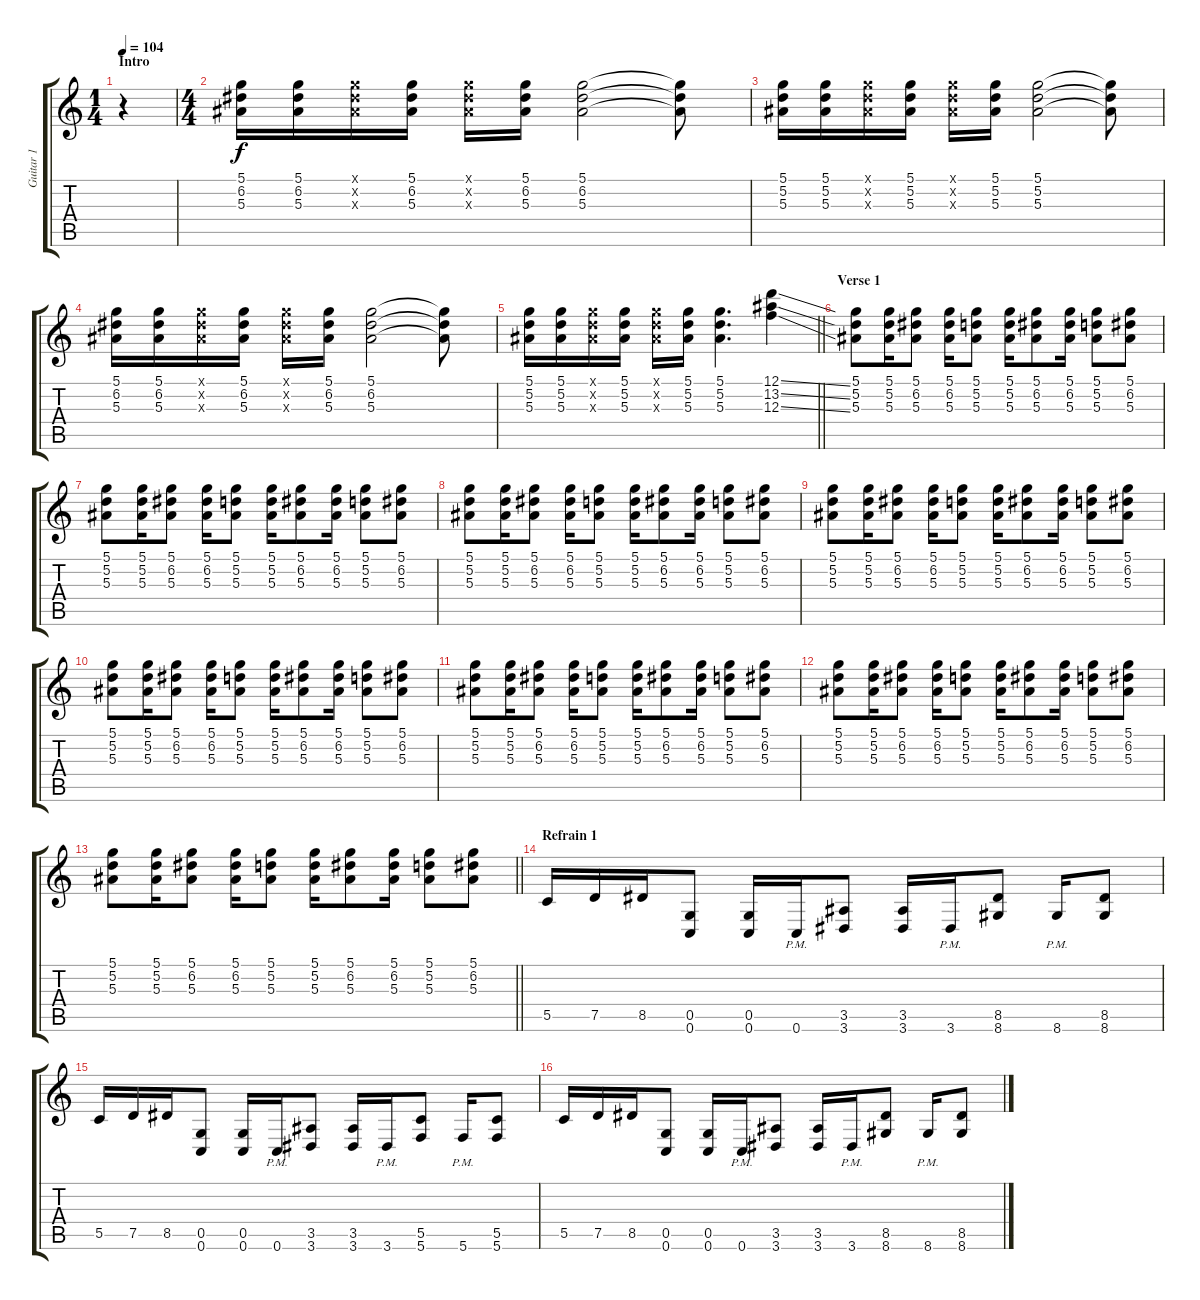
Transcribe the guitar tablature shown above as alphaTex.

\track ("Guitar 1" "Guitar 1") {instrument distortionguitar}
\staff {score tabs}
\tuning (D4 A3 F3 C3 G2 C2) {hide}
\ts (1 4)
\section ("" "Intro")
\tempo 104
\clef g2
\ks c
r.4{dy f instrument distortionguitar} |
\ts (4 4)
(5.1 6.2 5.3).16 (5.1 6.2 5.3).16 (5.1{x} 6.2{x} 5.3{x}).16 (5.1 6.2 5.3).16 (5.1{x} 6.2{x} 5.3{x}).16 (5.1 6.2 5.3).16 (5.1 6.2 5.3).2 (5.1{t} 6.2{t} 5.3{t}).8 |
(5.1 5.2 5.3).16 (5.1 5.2 5.3).16 (5.1{x} 5.2{x} 5.3{x}).16 (5.1 5.2 5.3).16 (5.1{x} 5.2{x} 5.3{x}).16 (5.1 5.2 5.3).16 (5.1 5.2 5.3).2 (5.1{t} 5.2{t} 5.3{t}).8 |
(5.1 6.2 5.3).16 (5.1 6.2 5.3).16 (5.1{x} 6.2{x} 5.3{x}).16 (5.1 6.2 5.3).16 (5.1{x} 6.2{x} 5.3{x}).16 (5.1 6.2 5.3).16 (5.1 6.2 5.3).2 (5.1{t} 6.2{t} 5.3{t}).8 |
\barLineRight lightlight
(5.1 5.2 5.3).16 (5.1 5.2 5.3).16 (5.1{x} 5.2{x} 5.3{x}).16 (5.1 5.2 5.3).16 (5.1{x} 5.2{x} 5.3{x}).16 (5.1 5.2 5.3).16 (5.1 5.2 5.3).4{d} (12.1{ss} 13.2{ss} 12.3{ss}).4 |
\section ("" "Verse 1")
(5.1 5.2 5.3).8 (5.1 5.2 5.3).16 (5.1 6.2 5.3).8 (5.1 6.2 5.3).16 (5.1 5.2 5.3).8 (5.1 5.2 5.3).16 (5.1 6.2 5.3).8 (5.1 6.2 5.3).16 (5.1 5.2 5.3).8 (5.1 6.2 5.3).8 |
(5.1 5.2 5.3).8 (5.1 5.2 5.3).16 (5.1 6.2 5.3).8 (5.1 6.2 5.3).16 (5.1 5.2 5.3).8 (5.1 5.2 5.3).16 (5.1 6.2 5.3).8 (5.1 6.2 5.3).16 (5.1 5.2 5.3).8 (5.1 6.2 5.3).8 |
(5.1 5.2 5.3).8 (5.1 5.2 5.3).16 (5.1 6.2 5.3).8 (5.1 6.2 5.3).16 (5.1 5.2 5.3).8 (5.1 5.2 5.3).16 (5.1 6.2 5.3).8 (5.1 6.2 5.3).16 (5.1 5.2 5.3).8 (5.1 6.2 5.3).8 |
(5.1 5.2 5.3).8 (5.1 5.2 5.3).16 (5.1 6.2 5.3).8 (5.1 6.2 5.3).16 (5.1 5.2 5.3).8 (5.1 5.2 5.3).16 (5.1 6.2 5.3).8 (5.1 6.2 5.3).16 (5.1 5.2 5.3).8 (5.1 6.2 5.3).8 |
(5.1 5.2 5.3).8 (5.1 5.2 5.3).16 (5.1 6.2 5.3).8 (5.1 6.2 5.3).16 (5.1 5.2 5.3).8 (5.1 5.2 5.3).16 (5.1 6.2 5.3).8 (5.1 6.2 5.3).16 (5.1 5.2 5.3).8 (5.1 6.2 5.3).8 |
(5.1 5.2 5.3).8 (5.1 5.2 5.3).16 (5.1 6.2 5.3).8 (5.1 6.2 5.3).16 (5.1 5.2 5.3).8 (5.1 5.2 5.3).16 (5.1 6.2 5.3).8 (5.1 6.2 5.3).16 (5.1 5.2 5.3).8 (5.1 6.2 5.3).8 |
(5.1 5.2 5.3).8 (5.1 5.2 5.3).16 (5.1 6.2 5.3).8 (5.1 6.2 5.3).16 (5.1 5.2 5.3).8 (5.1 5.2 5.3).16 (5.1 6.2 5.3).8 (5.1 6.2 5.3).16 (5.1 5.2 5.3).8 (5.1 6.2 5.3).8 |
\barLineRight lightlight
(5.1 5.2 5.3).8 (5.1 5.2 5.3).16 (5.1 6.2 5.3).8 (5.1 6.2 5.3).16 (5.1 5.2 5.3).8 (5.1 5.2 5.3).16 (5.1 6.2 5.3).8 (5.1 6.2 5.3).16 (5.1 5.2 5.3).8 (5.1 6.2 5.3).8 |
\section ("" "Refrain 1")
5.5.16{volume 13} 7.5.16 8.5.16 (0.5 0.6).8 (0.5 0.6).16 0.6{pm}.16 (3.5 3.6).8 (3.5 3.6).16 3.6{pm}.16 (8.5 8.6).8 8.6{pm}.16 (8.5 8.6).8 |
5.5.16 7.5.16 8.5.16 (0.5 0.6).8 (0.5 0.6).16 0.6{pm}.16 (3.5 3.6).8 (3.5 3.6).16 3.6{pm}.16 (5.5 5.6).8 5.6{pm}.16 (5.5 5.6).8 |
5.5.16 7.5.16 8.5.16 (0.5 0.6).8 (0.5 0.6).16 0.6{pm}.16 (3.5 3.6).8 (3.5 3.6).16 3.6{pm}.16 (8.5 8.6).8 8.6{pm}.16 (8.5 8.6).8
